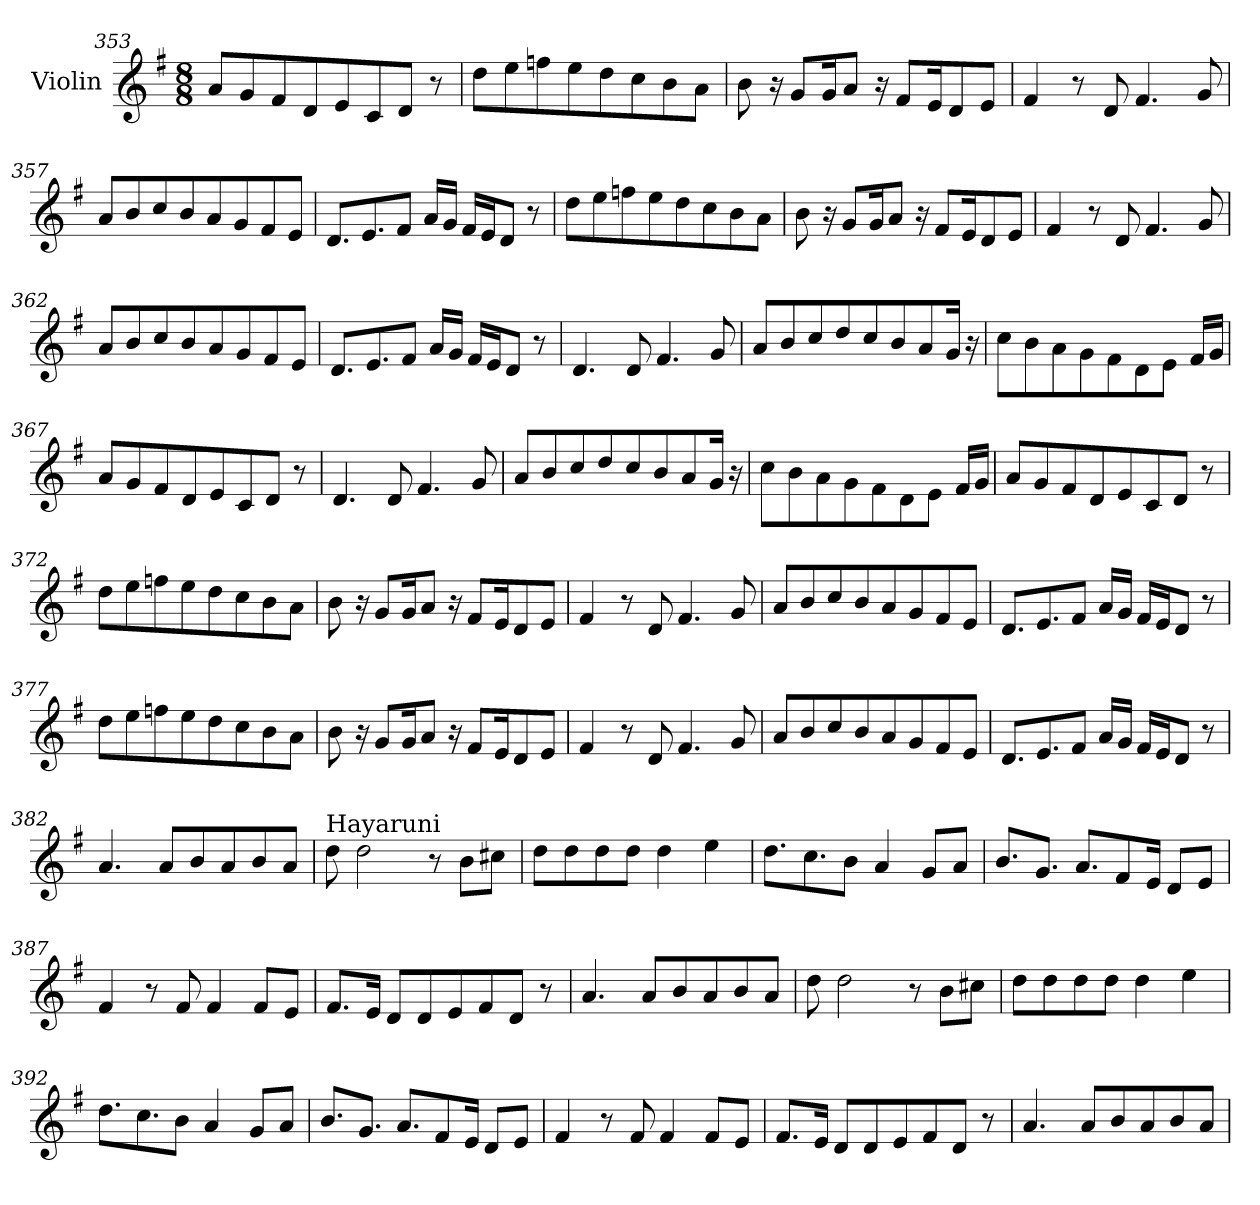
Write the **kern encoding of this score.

**kern
*part1
*staff1
*I"Violin
*clefG2
*k[f#]
*G:
*M8/8
=353
8a/L
8g/
8f#/
8d/
8e/
8c/
8d/J
8r
=354
8dd\L
8ee\
8ffn\
8ee\
8dd\
8cc\
8b\
8a\J
=355
8b\
16r
8g/L
16g/K
8a/J
16r
8f#/L
16e/K
8d/
8e/J
!!LO:LB:g=z
=356
4f#/
8r
8d/
4.f#/
8g/
=357
8a/L
8b/
8cc/
8b/
8a/
8g/
8f#/
8e/J
=358
8.d/L
8.e/
8f#/J
16a/LL
16g/JJ
16f#/LL
16e/J
8d/J
8r
=359
8dd\L
8ee\
8ffn\
8ee\
8dd\
8cc\
8b\
8a\J
!!LO:LB:g=z
=360
8b\
16r
8g/L
16g/K
8a/J
16r
8f#/L
16e/K
8d/
8e/J
=361
4f#/
8r
8d/
4.f#/
8g/
=362
8a/L
8b/
8cc/
8b/
8a/
8g/
8f#/
8e/J
=363
8.d/L
8.e/
8f#/J
16a/LL
16g/JJ
16f#/LL
16e/J
8d/J
8r
!!LO:LB:g=z
=364
4.d/
8d/
4.f#/
8g/
=365
8a/L
8b/
8cc/
8dd/
8cc/
8b/
8a/
16g/Jk
16r
=366
8cc\L
8b\
8a\
8g\
8f#\
8d\
8e\J
16f#/LL
16g/JJ
=367
8a/L
8g/
8f#/
8d/
8e/
8c/
8d/J
8r
!!LO:LB:g=z
=368
4.d/
8d/
4.f#/
8g/
=369
8a/L
8b/
8cc/
8dd/
8cc/
8b/
8a/
16g/Jk
16r
=370
8cc\L
8b\
8a\
8g\
8f#\
8d\
8e\J
16f#/LL
16g/JJ
=371
8a/L
8g/
8f#/
8d/
8e/
8c/
8d/J
8r
!!LO:LB:g=z
=372
8dd\L
8ee\
8ffn\
8ee\
8dd\
8cc\
8b\
8a\J
=373
8b\
16r
8g/L
16g/K
8a/J
16r
8f#/L
16e/K
8d/
8e/J
=374
4f#/
8r
8d/
4.f#/
8g/
=375
8a/L
8b/
8cc/
8b/
8a/
8g/
8f#/
8e/J
!!LO:LB:g=z
=376
8.d/L
8.e/
8f#/J
16a/LL
16g/JJ
16f#/LL
16e/J
8d/J
8r
=377
8dd\L
8ee\
8ffn\
8ee\
8dd\
8cc\
8b\
8a\J
=378
8b\
16r
8g/L
16g/K
8a/J
16r
8f#/L
16e/K
8d/
8e/J
=379
4f#/
8r
8d/
4.f#/
8g/
!!LO:PB:g=z
=380
8a/L
8b/
8cc/
8b/
8a/
8g/
8f#/
8e/J
=381
8.d/L
8.e/
8f#/J
16a/LL
16g/JJ
16f#/LL
16e/J
8d/J
8r
=382
*MM120
4.a/
8a/L
8b/
8a/
8b/
8a/J
=383
!LO:TX:a:t=Hayaruni
8dd\
2dd\
8r
8b\L
8cc#X\J
!!LO:LB:g=z
=384
8dd\L
8dd\
8dd\
8dd\J
4dd\
4ee\
=385
8.dd\L
8.cc\
8b\J
4a/
8g/L
8a/J
=386
8.b/L
8.g/J
8.a/L
8f#/
16e/Jk
8d/L
8e/J
=387
4f#/
8r
8f#/
4f#/
8f#/L
8e/J
=388
8.f#/L
16e/Jk
8d/L
8d/
8e/
8f#/
8d/J
8r
!!LO:LB:g=z
=389
4.a/
8a/L
8b/
8a/
8b/
8a/J
=390
8dd\
2dd\
8r
8b\L
8cc#X\J
=391
8dd\L
8dd\
8dd\
8dd\J
4dd\
4ee\
=392
8.dd\L
8.cc\
8b\J
4a/
8g/L
8a/J
=393
8.b/L
8.g/J
8.a/L
8f#/
16e/Jk
8d/L
8e/J
!!LO:LB:g=z
=394
4f#/
8r
8f#/
4f#/
8f#/L
8e/J
=395
8.f#/L
16e/Jk
8d/L
8d/
8e/
8f#/
8d/J
8r
=396
4.a/
8a/L
8b/
8a/
8b/
8a/J
=
*-
